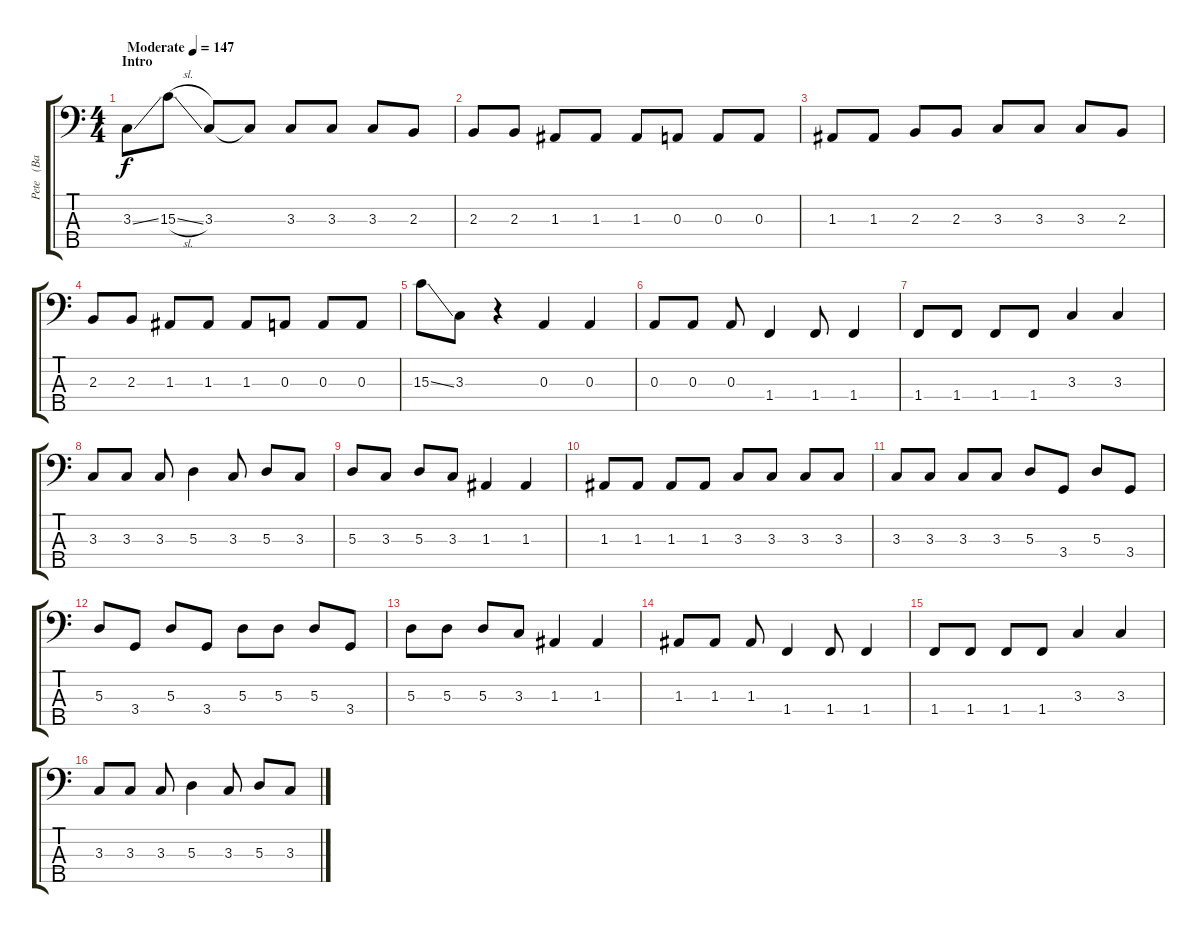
\track ("Pete   (Bass)" "Pete   (Ba") {instrument electricbassfinger}
\staff {score tabs}
\tuning (G2 D2 A1 E1 B0) {hide}
\ts (4 4)
\section ("" "Intro")
\tempo (147 "Moderate")
\clef f4
\ks c
3.3{ss}.8{dy f instrument electricbassfinger} 15.3{sl}.8 3.3.8 3.3{t}.8 3.3.8 3.3.8 3.3.8 2.3.8 |
2.3.8 2.3.8 1.3.8 1.3.8 1.3.8 0.3.8 0.3.8 0.3.8 |
1.3.8 1.3.8 2.3.8 2.3.8 3.3.8 3.3.8 3.3.8 2.3.8 |
2.3.8 2.3.8 1.3.8 1.3.8 1.3.8 0.3.8 0.3.8 0.3.8 |
15.3{ss}.8 3.3.8 r.4 0.3.4 0.3.4 |
0.3.8 0.3.8 0.3.8 1.4.4 1.4.8 1.4.4 |
1.4.8 1.4.8 1.4.8 1.4.8 3.3.4 3.3.4 |
3.3.8 3.3.8 3.3.8 5.3.4 3.3.8 5.3.8 3.3.8 |
5.3.8 3.3.8 5.3.8 3.3.8 1.3.4 1.3.4 |
1.3.8 1.3.8 1.3.8 1.3.8 3.3.8 3.3.8 3.3.8 3.3.8 |
3.3.8 3.3.8 3.3.8 3.3.8 5.3.8 3.4.8 5.3.8 3.4.8 |
5.3.8 3.4.8 5.3.8 3.4.8 5.3.8 5.3.8 5.3.8 3.4.8 |
5.3.8 5.3.8 5.3.8 3.3.8 1.3.4 1.3.4 |
1.3.8 1.3.8 1.3.8 1.4.4 1.4.8 1.4.4 |
1.4.8 1.4.8 1.4.8 1.4.8 3.3.4 3.3.4 |
3.3.8 3.3.8 3.3.8 5.3.4 3.3.8 5.3.8 3.3.8
